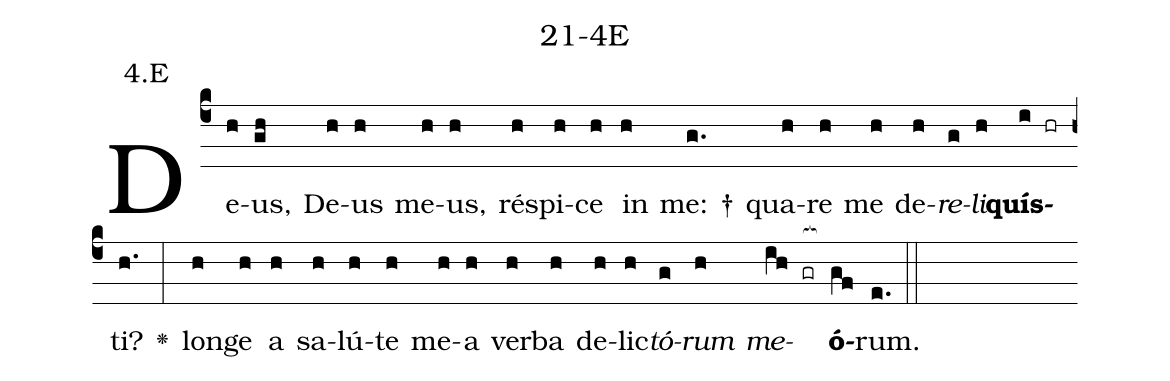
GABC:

name: 21-4E;
annotation: 4.E;
%%
(c4)De(h)us,(gh) De(h)us(h) me(h)us,(h) ré(h)spi(h)ce(h) in(h) me: †(g.) qua(h)re(h) me(h) de(h)<i>re</i>(g)<i>li</i>(h)<b>quís</b>(i hr)ti?(h.) <v>\greheightstar</v>(:) lon(h)ge(h) a(h) sa(h)lú(h)te(h) me(h)a(h) ver(h)ba(h) de(h)lic(h)<i>tó</i>(g)<i>rum</i>(h) <i>me</i>(ih gr[ocb:1{])<b>ó</b>(gf[ocb:0}])rum.(e.) (::)


%E(h) u(g) o(h) u(ih) a(gf) e.(e.) (::)
